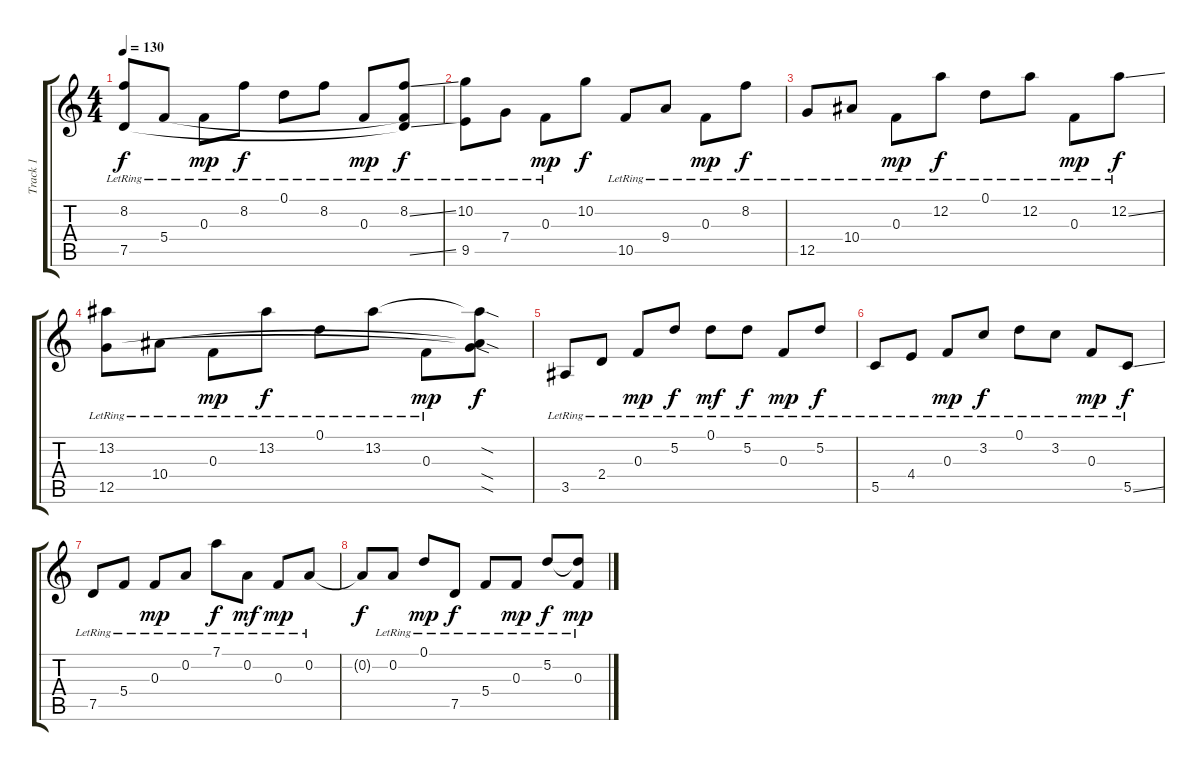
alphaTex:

\track ("Track 1" "Track 1") {instrument acousticguitarsteel}
\staff {score tabs}
\tuning (D4 A3 F3 C3 G2 C2) {hide}
\ts (4 4)
\tempo 130
\clef g2
\ks c
(8.2 7.5{lr}).8{dy f} 5.4{lr}.8 0.3{lr}.8{dy mp} 8.2{lr}.8{dy f} 0.1{lr}.8 8.2{lr}.8 0.3{lr}.8{dy mp} (8.2{ss lr} 5.4{t} 7.5{ss t}).8{dy f} |
(10.2{lr} 9.5{lr}).8 7.4{lr}.8 0.3{lr}.8{dy mp} 10.2.8{dy f} 10.5{lr}.8 9.4{lr}.8 0.3{lr}.8{dy mp} 8.2{lr}.8{dy f} |
12.5{lr}.8 10.4{lr}.8 0.3{lr}.8{dy mp} 12.2{lr}.8{dy f} 0.1{lr}.8 12.2{lr}.8 0.3{lr}.8{dy mp} 12.2{ss lr}.8{dy f} |
(13.2{lr} 12.5).8 10.4{lr}.8 0.3{lr}.8{dy mp} 13.2{lr}.8{dy f} 0.1{lr}.8 13.2{lr}.8 0.3{lr}.8{dy mp} (13.2{sod t} 10.4{sod t} 12.5{sod t}).8{dy f} |
3.5{lr}.8 2.4{lr}.8 0.3{lr}.8{dy mp} 5.2{lr}.8{dy f} 0.1{lr}.8{dy mf} 5.2{lr}.8{dy f} 0.3{lr}.8{dy mp} 5.2{lr}.8{dy f} |
5.5{lr}.8 4.4{lr}.8 0.3{lr}.8{dy mp} 3.2{lr}.8{dy f} 0.1{lr}.8 3.2{lr}.8 0.3{lr}.8{dy mp} 5.5{ss lr}.8{dy f} |
7.5{lr}.8 5.4{lr}.8 0.3{lr}.8{dy mp} 0.2{lr}.8 7.1{lr}.8{dy f} 0.2{lr}.8{dy mf} 0.3{lr}.8{dy mp} 0.2{lr}.8 |
0.2{t}.8{dy f} 0.2{lr}.8 0.1{lr}.8{dy mp} 7.5{lr}.8{dy f} 5.4{lr}.8 0.3{lr}.8{dy mp} 5.2{lr}.8{dy f} (5.2{t} 0.3{lr}).8{dy mp}
